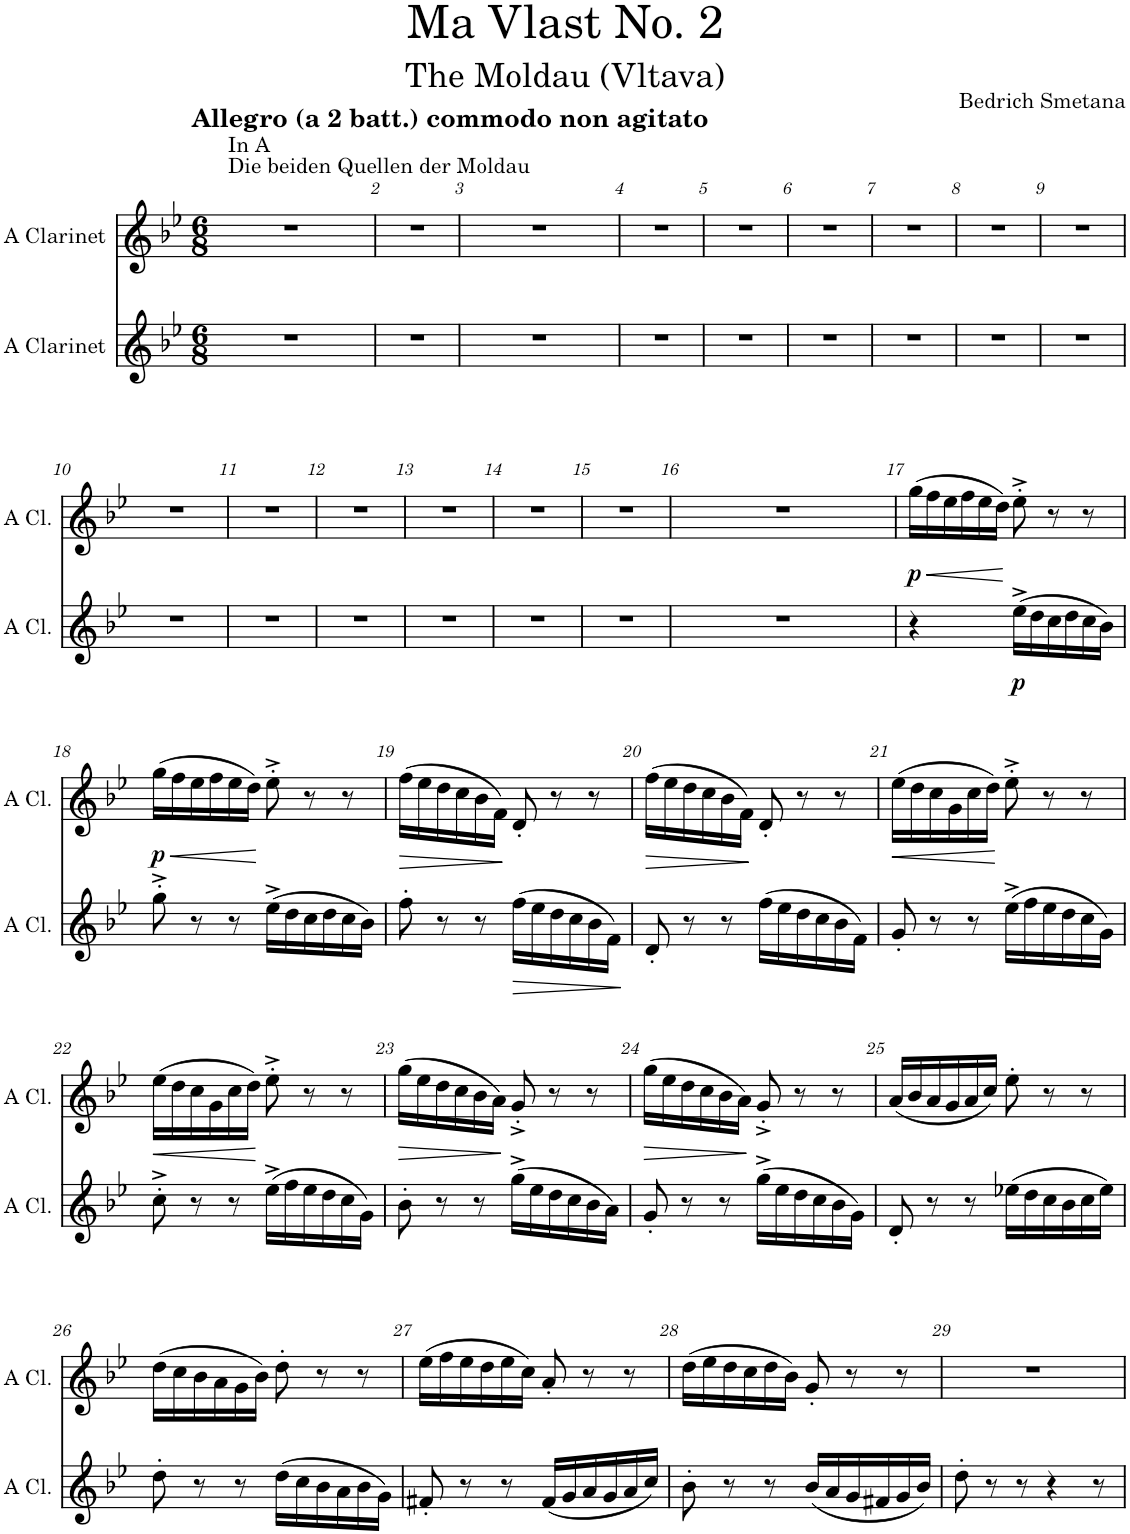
**kern	**dynam	**kern	**dynam
*part2	*part2	*part1	*part1
*staff2	*staff2	*staff1	*staff1
*I"A Clarinet	*	*I"A Clarinet	*
*I'A Cl.	*	*I'A Cl.	*
*clefG2	*	*clefG2	*
*Trd2c3	*	*Trd2c3	*
*k[b-e-]	*	*k[b-e-]	*
*M6/8	*	*M6/8	*
=1	=1	=1	=1
*^	*	*^	*
!	!	!	!LO:TX:a:B:t=Allegro (a 2 batt.) commodo non agitato	!	!
!	!	!	!LO:TX:a:t=Die beiden Quellen der Moldau	!	!
!	!	!	!LO:TX:a:t=In A	!	!
2.r	(16g!LL	.	2.r	(16g!LL	.
.	16a!	.	.	16a!	.
.	16b-!	.	.	16b-!	.
.	16a!	.	.	16a!	.
.	16b-!	.	.	16b-!	.
.	16cc!JJ)	.	.	16cc!JJ)	.
.	8dd^!	.	.	8dd^!	.
.	8ryy	.	.	8ryy	.
.	8ryy	.	.	8ryy	.
*v	*v	*	*	*	*
*	*	*v	*v	*
=2	=2	=2	=2
2.r	.	2.r	.
=3	=3	=3	=3
*^	*	*^	*
2.r	(16g!LL	.	2.r	(16g!LL	.
.	16a!	.	.	16a!	.
.	16b-!	.	.	16b-!	.
.	16a!	.	.	16a!	.
.	16b-!	.	.	16b-!	.
.	16cc!JJ)	.	.	16cc!JJ)	.
.	8dd!	.	.	8dd!	.
.	8ryy	.	.	8ryy	.
.	8ryy	.	.	8ryy	.
*v	*v	*	*	*	*
*	*	*v	*v	*
=4	=4	=4	=4
2.r	.	2.r	.
=5	=5	=5	=5
2.r	.	2.r	.
=6	=6	=6	=6
2.r	.	2.r	.
=7	=7	=7	=7
2.r	.	2.r	.
=8	=8	=8	=8
2.r	.	2.r	.
=9	=9	=9	=9
2.r	.	2.r	.
!!LO:LB:g=z
=10	=10	=10	=10
2.r	.	2.r	.
=11	=11	=11	=11
2.r	.	2.r	.
=12	=12	=12	=12
2.r	.	2.r	.
=13	=13	=13	=13
2.r	.	2.r	.
=14	=14	=14	=14
2.r	.	2.r	.
=15	=15	=15	=15
2.r	.	2.r	.
=16	=16	=16	=16
*	*	*^	*
2.r	.	2.r	(16dd!LL	.
.	.	.	16ee-!	.
.	.	.	16ff!	.
.	.	.	16ee-!	.
.	.	.	16dd!	.
.	.	.	16cc!JJ)	.
.	.	.	(16dd!LL	.
.	.	.	16cc!	.
.	.	.	16b-!	.
.	.	.	16cc!	.
.	.	.	16b-!	.
.	.	.	16a!JJ)	.
=17	=17	=17	=17	=17
*^	*	*	*	*
!	!	!	!	!	!LO:HP:b
!	!	!	!	!	!LO:DY:n=1:b
*	*	*	*v	*v	*
4r	(16gg!LL	.	(16gg\LL	< p
.	16ff!	.	16ff\	.
.	16ee-!	.	16ee-\	.
.	16ff!	.	16ff\	.
8ryy	16ee-!	.	16ee-\	.
.	16dd!JJ)	.	16dd\JJ)	.
!	!	!LO:DY:b	!	!
(16ee-^\LL	4.ryy	p	8ee-'^\	[
16dd\	.	.	.	.
16cc\	.	.	8r	.
16dd\	.	.	.	.
16cc\	.	.	8r	.
16b-\JJ)	.	.	.	.
*v	*v	*	*	*
!!LO:LB:g=z
=18	=18	=18	=18
!	!	!	!LO:HP:b
!	!	!	!LO:DY:n=1:b
8gg'^\	.	(16gg\LL	< p
.	.	16ff\	.
8r	.	16ee-\	.
.	.	16ff\	.
8r	.	16ee-\	.
.	.	16dd\JJ)	.
(16ee-^\LL	.	8ee-'^\	[
16dd\	.	.	.
16cc\	.	8r	.
16dd\	.	.	.
16cc\	.	8r	.
16b-\JJ)	.	.	.
=19	=19	=19	=19
!	!	!	!LO:HP:b
8ff'\	.	(16ff\LL	>
.	.	16ee-\	.
8r	.	16dd\	.
.	.	16cc\	.
8r	.	16b-\	.
.	.	16f\JJ)	.
!	!LO:HP:b	!	!
(16ff\LL	>	8d'/	]
16ee-\	.	.	.
16dd\	.	8r	.
16cc\	.	.	.
16b-\	.	8r	.
16f\JJ)	.	.	.
.	]	.	.
=20	=20	=20	=20
!	!	!	!LO:HP:b
8d'/	.	(16ff\LL	>
.	.	16ee-\	.
8r	.	16dd\	.
.	.	16cc\	.
8r	.	16b-\	.
.	.	16f\JJ)	.
(16ff\LL	.	8d'/	]
16ee-\	.	.	.
16dd\	.	8r	.
16cc\	.	.	.
16b-\	.	8r	.
16f\JJ)	.	.	.
=21	=21	=21	=21
!	!	!	!LO:HP:b
8g'/	.	(16ee-\LL	<
.	.	16dd\	.
8r	.	16cc\	.
.	.	16g\	.
8r	.	16cc\	.
.	.	16dd\JJ)	.
(16ee-^\LL	.	8ee-'^\	[
16ff\	.	.	.
16ee-\	.	8r	.
16dd\	.	.	.
16cc\	.	8r	.
16g\JJ)	.	.	.
!!LO:LB:g=z
=22	=22	=22	=22
!	!	!	!LO:HP:b
8cc'^\	.	(16ee-\LL	<
.	.	16dd\	.
8r	.	16cc\	.
.	.	16g\	.
8r	.	16cc\	.
.	.	16dd\JJ)	.
(16ee-^\LL	.	8ee-'^\	[
16ff\	.	.	.
16ee-\	.	8r	.
16dd\	.	.	.
16cc\	.	8r	.
16g\JJ)	.	.	.
=23	=23	=23	=23
!	!	!	!LO:HP:b
8b-'\	.	(16gg\LL	>
.	.	16ee-\	.
8r	.	16dd\	.
.	.	16cc\	.
8r	.	16b-\	.
.	.	16a\JJ)	.
(16gg^\LL	.	8g'^/	]
16ee-\	.	.	.
16dd\	.	8r	.
16cc\	.	.	.
16b-\	.	8r	.
16a\JJ)	.	.	.
=24	=24	=24	=24
!	!	!	!LO:HP:b
8g'/	.	(16gg\LL	>
.	.	16ee-\	.
8r	.	16dd\	.
.	.	16cc\	.
8r	.	16b-\	.
.	.	16a\JJ)	.
(16gg^\LL	.	8g'^/	]
16ee-\	.	.	.
16dd\	.	8r	.
16cc\	.	.	.
16b-\	.	8r	.
16g\JJ)	.	.	.
=25	=25	=25	=25
8d'/	.	(16a/LL	.
.	.	16b-/	.
8r	.	16a/	.
.	.	16g/	.
8r	.	16a/	.
.	.	16cc/JJ)	.
(16ee-X\LL	.	8ee-'\	.
16dd\	.	.	.
16cc\	.	8r	.
16b-\	.	.	.
16cc\	.	8r	.
16ee-\JJ)	.	.	.
!!LO:LB:g=z
=26	=26	=26	=26
8dd'\	.	(16dd\LL	.
.	.	16cc\	.
8r	.	16b-\	.
.	.	16a\	.
8r	.	16g\	.
.	.	16b-\JJ)	.
(16dd\LL	.	8dd'\	.
16cc\	.	.	.
16b-\	.	8r	.
16a\	.	.	.
16b-\	.	8r	.
16g\JJ)	.	.	.
=27	=27	=27	=27
8f#X'/	.	(16ee-\LL	.
.	.	16ff\	.
8r	.	16ee-\	.
.	.	16dd\	.
8r	.	16ee-\	.
.	.	16cc\JJ)	.
(16f#/LL	.	8a'/	.
16g/	.	.	.
16a/	.	8r	.
16g/	.	.	.
16a/	.	8r	.
16cc/JJ)	.	.	.
=28	=28	=28	=28
8b-'\	.	(16dd\LL	.
.	.	16ee-\	.
8r	.	16dd\	.
.	.	16cc\	.
8r	.	16dd\	.
.	.	16b-\JJ)	.
(16b-/LL	.	8g'/	.
16a/	.	.	.
16g/	.	8r	.
16f#X/	.	.	.
16g/	.	8r	.
16b-/JJ)	.	.	.
=29	=29	=29	=29
8dd'\	.	2.r	.
8r	.	.	.
8r	.	.	.
4r	.	.	.
8r	.	.	.
=	=	=	=
*-	*-	*-	*-
